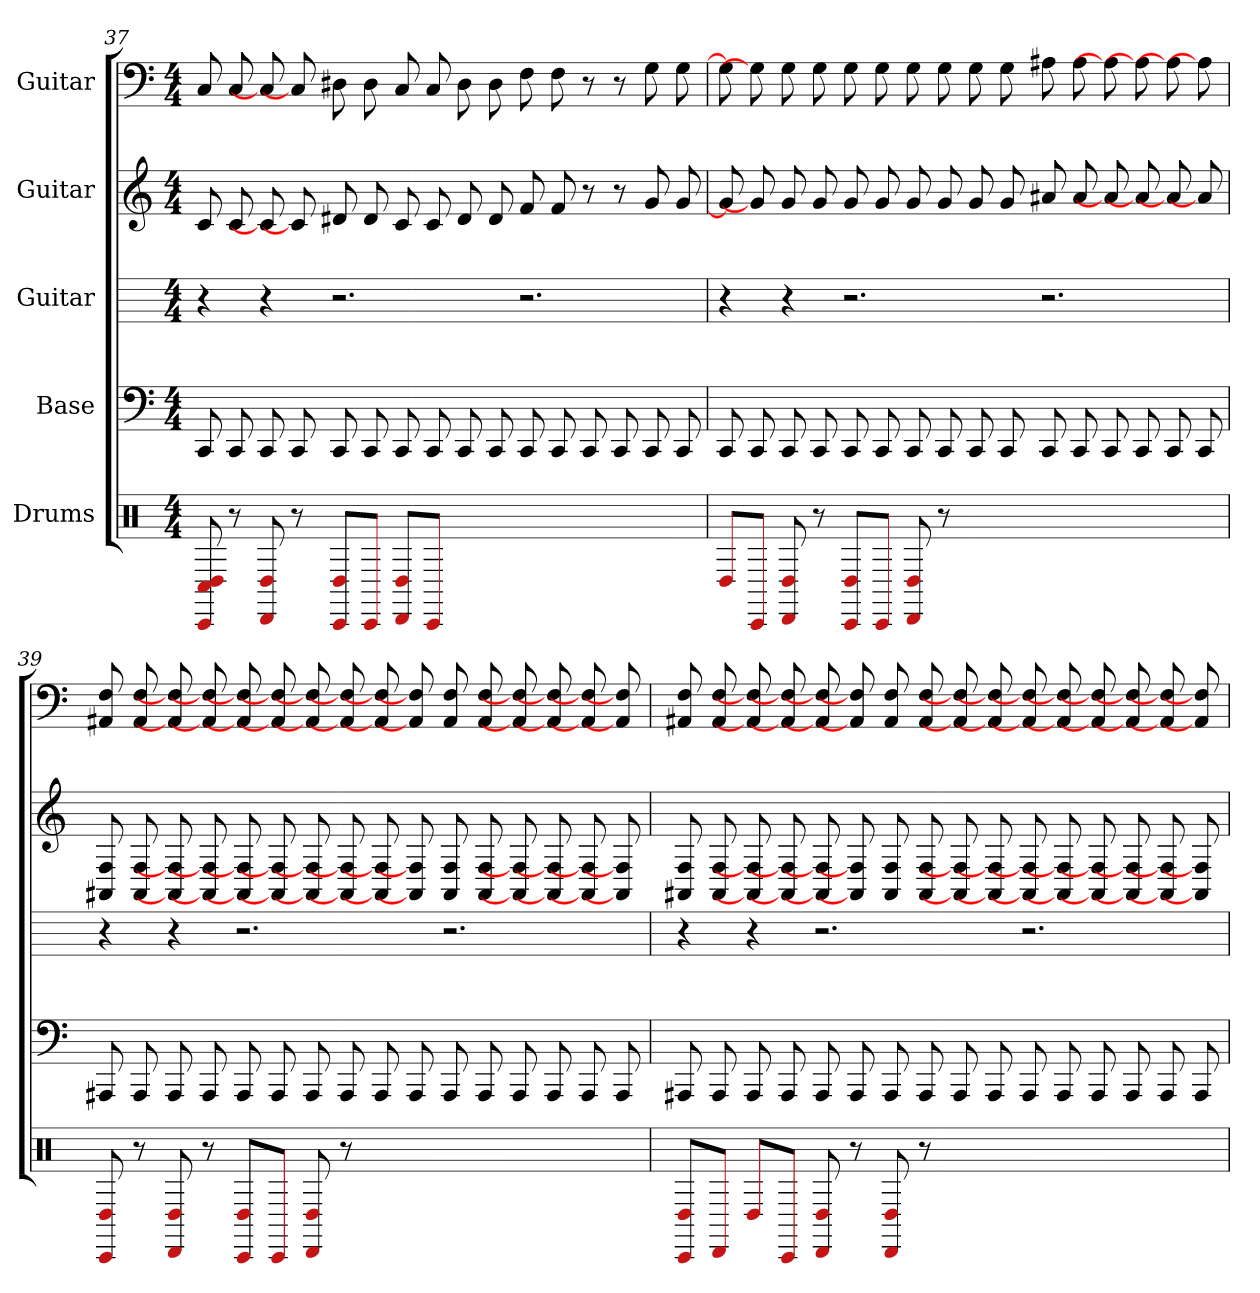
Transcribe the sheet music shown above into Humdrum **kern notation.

**kern	**kern	**kern	**kern	**kern
*part5	*part4	*part3	*part2	*part1
*staff5	*staff4	*staff3	*staff2	*staff1
*I"Drums	*I"Base	*I"Guitar	*I"Guitar	*I"Guitar
*clefX	*	*	*	*
*k[]	*k[]	*k[]	*k[]	*k[]
*M4/4	*M4/4	*M4/4	*M4/4	*M4/4
=37	=37	=37	=37	=37
8D# 8C# 8CC	8CC	4r	8c	8C
8r	8CC	.	8c	8C
8D# 8DD	8CC	4r	8c]	8C]
8r	8CC	.	8c]	8C]
8D#/ 8CC/L	8CC	2.r	8d#	8D#
8CC/J	8CC	.	8d#	8D#
8D#/ 8DD/L	8CC	.	8c	8C
8CC/J	8CC	.	8c	8C
1ryy	8CC	.	8d#	8D#
.	8CC	.	8d#	8D#
.	8CC	2.r	8f	8F
.	8CC	.	8f	8F
.	8CC	.	8r	8r
.	8CC	.	8r	8r
.	8CC	.	8g	8G
.	8CC	.	8g	8G
=38	=38	=38	=38	=38
8D#/L	8CC	4r	8g]	8G]
8CC/J	8CC	.	8g]	8G]
8D# 8DD	8CC	4r	8g	8G
8r	8CC	.	8g	8G
8D#/ 8CC/L	8CC	2.r	8g	8G
8CC/J	8CC	.	8g	8G
8D# 8DD	8CC	.	8g	8G
8r	8CC	.	8g	8G
1ryy	8CC	.	8g	8G
.	8CC	.	8g	8G
.	8CC	2.r	8a#	8A#
.	8CC	.	8a#	8A#
.	8CC	.	8a#]	8A#]
.	8CC	.	8a#]	8A#]
.	8CC	.	8a#]	8A#]
.	8CC	.	8a#]	8A#]
=39	=39	=39	=39	=39
8D# 8CC	8AAA#	4r	8F 8AA#	8F 8AA#
8r	8AAA#	.	8F 8AA#	8F 8AA#
8D# 8DD	8AAA#	4r	8F] 8AA#]	8F] 8AA#]
8r	8AAA#	.	8F] 8AA#]	8F] 8AA#]
8D#/ 8CC/L	8AAA#	2.r	8F] 8AA#]	8F] 8AA#]
8CC/J	8AAA#	.	8F] 8AA#]	8F] 8AA#]
8D# 8DD	8AAA#	.	8F] 8AA#]	8F] 8AA#]
8r	8AAA#	.	8F] 8AA#]	8F] 8AA#]
1ryy	8AAA#	.	8F] 8AA#]	8F] 8AA#]
.	8AAA#	.	8F] 8AA#]	8F] 8AA#]
.	8AAA#	2.r	8F 8AA#	8F 8AA#
.	8AAA#	.	8F 8AA#	8F 8AA#
.	8AAA#	.	8F] 8AA#]	8F] 8AA#]
.	8AAA#	.	8F] 8AA#]	8F] 8AA#]
.	8AAA#	.	8F] 8AA#]	8F] 8AA#]
.	8AAA#	.	8F] 8AA#]	8F] 8AA#]
=40	=40	=40	=40	=40
8D#/ 8CC/L	8AAA#	4r	8F 8AA#	8F 8AA#
8DD/J	8AAA#	.	8F 8AA#	8F 8AA#
8D#/L	8AAA#	4r	8F] 8AA#]	8F] 8AA#]
8CC/J	8AAA#	.	8F] 8AA#]	8F] 8AA#]
8D# 8DD	8AAA#	2.r	8F] 8AA#]	8F] 8AA#]
8r	8AAA#	.	8F] 8AA#]	8F] 8AA#]
8D# 8DD	8AAA#	.	8F 8AA#	8F 8AA#
8r	8AAA#	.	8F 8AA#	8F 8AA#
1ryy	8AAA#	.	8F] 8AA#]	8F] 8AA#]
.	8AAA#	.	8F] 8AA#]	8F] 8AA#]
.	8AAA#	2.r	8F] 8AA#]	8F] 8AA#]
.	8AAA#	.	8F] 8AA#]	8F] 8AA#]
.	8AAA#	.	8F] 8AA#]	8F] 8AA#]
.	8AAA#	.	8F] 8AA#]	8F] 8AA#]
.	8AAA#	.	8F] 8AA#]	8F] 8AA#]
.	8AAA#	.	8F] 8AA#]	8F] 8AA#]
=	=	=	=	=
*-	*-	*-	*-	*-
